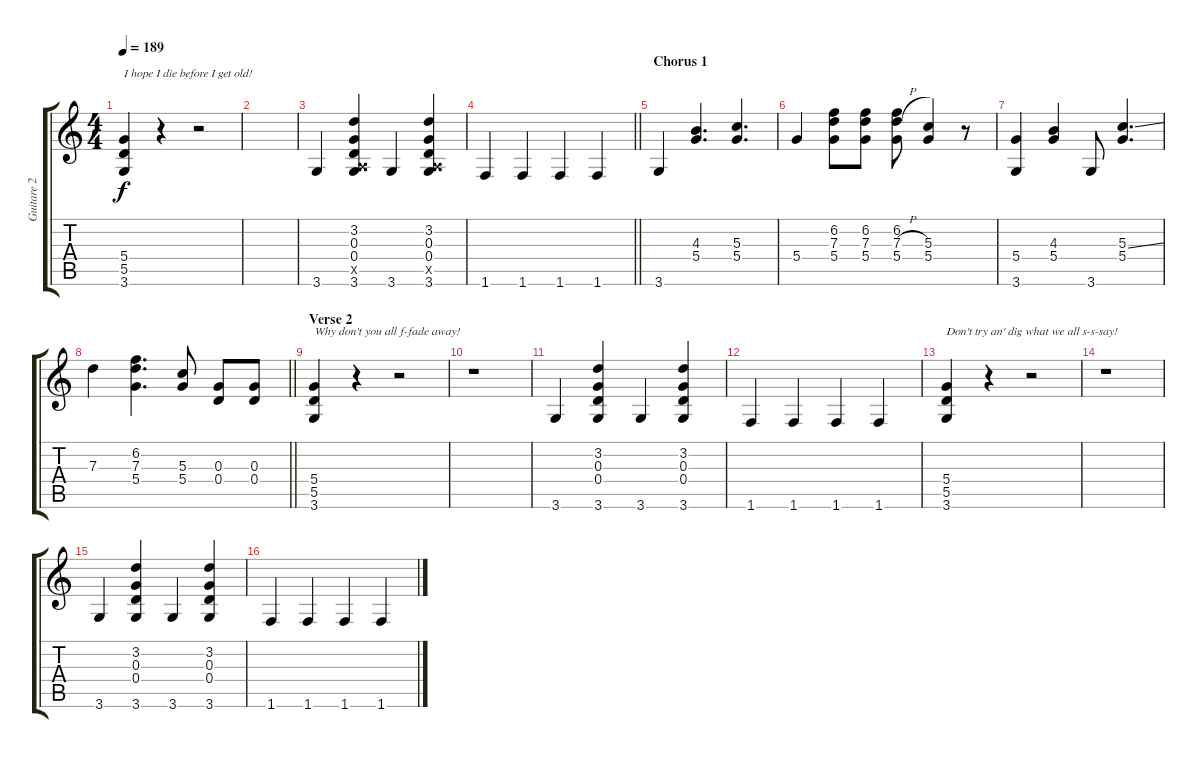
\track ("Guitare 2" "Guitare 2") {instrument overdrivenguitar}
\staff {score tabs}
\tuning (E4 B3 G3 D3 A2 E2) {hide}
\ts (4 4)
\tempo 189
\clef g2
\ks c
(5.4 5.5 3.6).4{txt "I hope I die before I get old!" dy f} r.4 r.2 |
|
3.6.4 (3.2 0.3 0.4 0.5{x} 3.6).4 3.6.4 (3.2 0.3 0.4 0.5{x} 3.6).4 |
\barLineRight lightlight
1.6.4 1.6.4 1.6.4 1.6.4 |
\section ("" "Chorus 1")
3.6.4 (4.3 5.4).4{d} (5.3 5.4).4{d} |
5.4.4 (6.2 7.3 5.4).8 (6.2 7.3 5.4).8 (6.2 7.3{h} 5.4).8 (5.3 5.4).4 r.8 |
(5.4 3.6).4 (4.3 5.4).4 3.6.8 (5.3{ss} 5.4).4{d} |
\barLineRight lightlight
7.3.4 (6.2 7.3 5.4).4{d} (5.3 5.4).8 (0.3 0.4).8 (0.3 0.4).8 |
\section ("" "Verse 2")
(5.4 5.5 3.6).4{txt "Why don't you all f-fade away!"} r.4 r.2 |
r.1 |
3.6.4 (3.2 0.3 0.4 3.6).4 3.6.4 (3.2 0.3 0.4 3.6).4 |
1.6.4 1.6.4 1.6.4 1.6.4 |
(5.4 5.5 3.6).4{txt "Don't try an' dig what we all s-s-say!"} r.4 r.2 |
r.1 |
3.6.4 (3.2 0.3 0.4 3.6).4 3.6.4 (3.2 0.3 0.4 3.6).4 |
1.6.4 1.6.4 1.6.4 1.6.4
